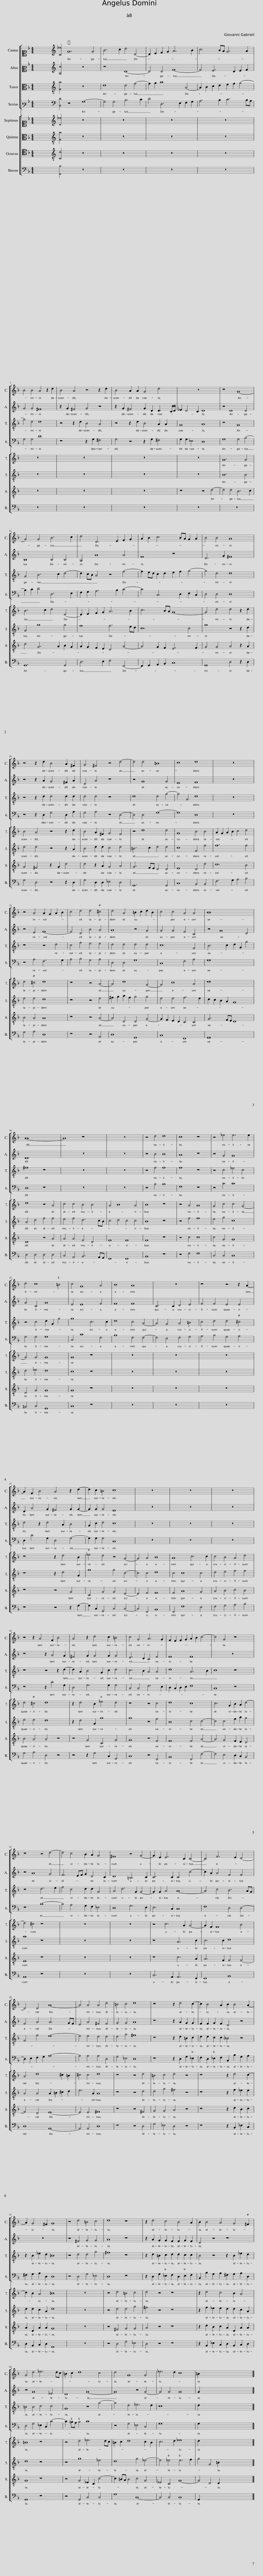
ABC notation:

X:1
%%score [ 1 2 3 4 ] [ 5 6 7 8 ]
L:1/8
M:4/4
I:linebreak $
K:Dmin
V:1 alto1
V:2 alto2
V:3 alto transpose=-12
V:4 bass3
V:5 alto1
V:6 alto transpose=-12
V:7 tenor transpose=-12
V:8 bass
V:1
 x8 | [C_e]2 |[M:4/2] G12 G4 | B6 c2 d4 D4- | D2 E2 F2 G2 A6 B2 | %5
 c6 BA G6 A2 |$ B4 B4 A4 z2 d2 | B4 A4 z4 z2 d2 | B4 A2 A2 G4 d4 | z16 | %10
 z8 G8- |$ G4 G4 B6 c2 | d4 D6 E2 F2 G2 | A2 B2 c6 BA G2 A2 | B4 B4 A8 |$ %15
 z4 z2 d2 B4 A2 ^F2 | G4 ^F4 z4 d4- | d4 d4 =B8 | c8 d8 | z16 |$ %20
 z4 A4 A2 G2 A2 B2 | c4 d4 d4 ^c4 | d4 A4 =B2 c2 d2 B2 | c4 c4 A4 A4 | B16 |$ %25
 A16- | A8 z8 | z16 | z4 d4 d8 | c8 z8 | %30
 z4 _e4 e6 e2 |$ d4 c8 =B4 | c4 G8 A4 | B8 A8 | z16 | %35
 z8 z4 z2 A2- |$ A2 F2 B4 A4 z2 d2- | d2 c2 =B4 c8 | z16 | z16 | %40
 z16 |$ z4 z2 A4 F2 B4 | A4 z2 d4 c2 =B4 | c4 G4 A6 G2 | F2 E2 F2 G2 A2 B2 c4- | %45
 c4 G4 z8 |$ z8 z4 d4- | d4 c4 B2 A2 G4 | ^F8 z4 G4- | G2 E2 E6 C2 C4- | %50
 C4 F6 E2 D4- |$ D4 D4 A8- | A4 A4 A4 d4 | =B4 c4 d8 | z8 z2 d4 c2- | %55
 c2 B4 A2 B2 B4 A2- |$ A2 G4 ^F2 G8 | z4 d4 =B4 c4 | d8 z8 | z2 d4 c4 B4 A2 | %60
 B2 B4 A4 G4 ^F2 |$ G4 d4 _e6 dc | =B2 c2 d8 c4 | d4 G8 G4 | _e6 d2 c8 | %65
 =B2 x30 x8 |] %66
V:2
 x8 | [A,c]2 |[M:4/2] z16 | z8 D8- | D4 D4 F8- | %5
 F4 E6 D2 E2 F2 |$ G4 G4 ^F8 | z2 G2 ^F4 G4 z4 | z2 G2 ^F4 G2 D2 D3 C/D/ | _E2 D4 C2 D8 | %10
 z4 D8 D4 |$ B,8 B,4 B,4 | A,4 A8 A4 | F8 z8 | D6 G2 ^F8 |$ %15
 z4 z2 A2 G4 ^F2 A2 | D4 A4 z8 | z4 G8 G4 | E8 F8 | z16 |$ %20
 z4 E4 F8- | F4 D4 B4 A4 | A8 z4 G4 | G4 G4 F4 C4 | z4 G8 D4 |$ %25
 D16 | z16 | z16 | z4 B4 B8 | A8 z8 | %30
 z4 G4 G8 |$ G4 C4 G8 | E4 E8 F4 | F8 F8 | C6 C2 D4 E4 | %35
 F4 F4 E4 E4 |$ D2 A4 G2 ^F4 G2 G2- | G2 G2 G4 E8 | z16 | z16 | %40
 z16 |$ z8 z2 A4 G2 | ^F4 G2 G4 G2 G4 | E6 D2 C4 F4 | F8 F8 | %45
 z16 |$ z4 A8 G4 | F6 EF G2 D4 C2 | D8 =B,6 C2 | C6 C2 C4 c4- | %50
 c2 A2 A4 F4 F4 |$ F4 A4 A6 GF | E4 A4 ^F4 F4 | G4 G4 A8 | z8 z2 A2 G2 G2 | %55
 F2 F2 G2 F2 D4 z4 |$ z16 | z4 ^F4 G4 G4 | A8 z8 | z2 A2 G2 G2 F2 F2 G2 F2 | %60
 D4 z4 z8 |$ z4 G8 _E4 | D8 G8- | G8 z4 G4- | G4 G4 G8 | %65
 G2 x30 x8 |] %66
V:3
 x8 | [F,A]2 |[M:4/2] z16 | D8 D4 F4- | F2 G2 A8 A,4- | %5
 A,2 B,2 C2 D2 E2 F2 G4- |$ G4 D4 D8 | z4 z2 D2 B,4 A,4 | z4 z2 D2 B,4 A,2 A,2 | G,8 A,8 | %10
 z8 G,8 |$ G,4 B,6 C2 D4- | D2 CB, A,4 z4 F4- | F2 ED C2 D2 E2 F2 G4- | G4 D4 D8 |$ %15
 z4 z2 D2 D4 D2 D2 | D4 D4 z8 | D8 D4 G4- | G4 G,4 D8 | z16 |$ %20
 z8 z4 D4 | C4 F4 E4 E4 | D4 D4 D4 D4 | C12 F,4 | B,6 C2 D2 G,2 G4 |$ %25
 ^F8 z8 | z16 | z16 | z4 F4 F8 | F8 z8 | %30
 z4 C4 _E4 C4 |$ z4 C4 D2 G,2 G4 | G8 C6 C2 | D8 C4 A,4- | A,4 G,4 A,4 =B,4 | %35
 C4 D4 D4 ^C4 |$ D4 z2 D4 A,2 B,4 | G,2 C2 D4 C8 | z16 | z16 | %40
 z16 |$ z8 z4 z2 D2- | D2 A,2 B,4 G,2 C2 D4 | C6 B,2 A,4 A,4 | D8 A,6 B,2 | %45
 C8 z8 |$ z8 D6 E2 | F4 C4 D2 D2 G,4 | A,4 D6 G,2 G,4- | G,2 G,2 A,4 A,8- | %50
 A,4 C4 B,6 A,G, |$ F,4 F4 E8- | E4 E4 D4 D4 | D4 G4 ^F8 | z8 z2 D2 =B,2 C2 | %55
 D2 D2 C2 C2 !courtesy!_B,4 z4 |$ z2 B,2 _E2 D2 =B,8 | z4 D4 D4 G4 | ^F8 z8 | z2 D2 =B,2 C2 D2 D2 C2 C2 | %60
 B,4 z4 z2 B,2 _E2 D2 |$ =B,4 B,4 C4 C4 | G,8 z4 G4- | G4 D4 _E6 D2 | C16 | %65
 D2 x30 x8 |] %66
V:4
 x8 | [B,,D]2 |[M:4/2] z8 G,8- | G,4 G,4 B,6 C2 | D4 D,6 E,2 F,2 G,2 | %5
 A,6 B,2 C6 B,A, |$ G,4 G,4 D8 | z8 z2 G,2 ^F,4 | G,4 z4 z2 G,2 ^F,4 | G,2 G,2 _E,4 D,8 | %10
 G,8 G,4 B,4- |$ B,2 C2 D4 D,6 E,2 | F,2 G,2 A,6 B,2 C4- | C4 C,6 D,2 E,2 C,2 | D,4 D,4 D,8 |$ %15
 z4 z2 D,2 G,4 D,2 A,2 | G,4 A,4 z4 D,4- | D,4 D,4 G,8- | G,8 D,8 | z16 |$ %20
 z4 A,4 F,6 G,2 | A,4 B,4 G,4 A,4 | D,4 D,4 G,8 | C,8 F,4 A,4 | G,16 |$ %25
 D,8 z8 | z16 | z16 | z4 B,4 B,8 | F,8 z8 | %30
 z4 C4 C8 |$ G,4 G,4 G,8 | C,4 C8 F,4 | B,8 F,4 F,4- | F,4 E,4 F,4 G,4 | %35
 A,4 B,4 G,4 A,4 |$ D,2 D4 G,2 D,4 G,4- | G,2 G,2 G,4 C,8 | z16 | z16 | %40
 z16 |$ z8 z2 D4 G,2 | D,4 G,6 G,2 G,4 | C,4 C,4 F,6 E,2 | D,2 C,2 D,2 E,2 F,8 | %45
 C,8 z8 |$ z8 B,8- | B,4 A,4 G,2 F,2 _E,4 | D,8 G,6 E,2 | E,6 C,2 C,8 | %50
 F,8 D,4 D,4- |$ D,2 E,2 F,2 G,2 A,8- | A,4 A,4 A,4 D,4 | G,4 _E,4 D,8 | z8 z2 D,2 G,2 _E,2 | %55
 F,2 D,2 _E,2 F,2 B,,2 B,2 G,2 A,2 |$ ^F,2 G,2 A,2 D,2 D,8 | z4 D,4 G,4 _E,4 | D,8 z8 | z2 D,2 G,2 _E,2 F,2 D,2 E,2 F,2 | %60
 B,,2 B,2 G,2 A,2 ^F,2 G,2 A,2 D,2 |$ D,4 G,4 _E,2 C,2 C4- | C2 =B,A, B,4 C8 | z4 G,4 _E,4 C,4 | G,16 | %65
 G,2 x30 x8 |] %66
V:5
 x8 | [D_e]2 |[M:4/2] z16 | z16 | z16 | %5
 z16 |$ z16 | z16 | z16 | z16 | %10
 G12 G4 |$ B6 c2 d4 D4- | D2 E2 F2 G2 A6 B2 | c6 BA G8- | G4 d4 d4 z2 d2 |$ %15
 B4 A4 z4 z2 d2 | B4 A2 ^F2 G4 F4 | z4 d8 d4 | G8 B4 B4 | A2 G2 A2 B2 c4 d4 |$ %20
 d4 ^c4 d8 | z8 z4 A4- | A4 d8 G4- | G4 c8 A4 | d16 |$ %25
 d8 z4 A4 | c4 c4 B4 B4 | A4 B8 A4 | B8 z8 | z4 A4 A8 | %30
 G4 c4 c4 G4- |$ G4 G4 G8 | G8 z8 | z16 | z16 | %35
 z16 |$ z8 z2 d4 B2 | _e4 d4 z4 G4- | G4 A4 B8 | A8 c6 c2 | %40
 c4 B4 A4 d4 |$ d4 ^c4 d8 | z2 d4 B2 _e4 d4 | z8 z4 c4 | d8 c8 | %45
 c6 G2 B2 A2 d4- |$ d4 ^c4 z8 | z16 | z16 | z4 c6 A2 A4- | %50
 A2 F2 F8 B4 |$ A4 d8 ^c2 =B2 | ^c4 c4 d8 | z8 z4 d4 | =B4 c4 d4 z4 | %55
 z8 z2 d4 c2- |$ c2 B2 A4 =B8 | z16 | z4 d4 =B4 c4 | d4 z4 z8 | %60
 z2 d4 c4 B2 A4 |$ =B8 z8 | z4 d4 _e6 dc | =B2 c2 d8 c2 B2 | c6 d2 _e8 | %65
 d2 x30 x8 |] %66
V:6
 x8 | [F,A]2 |[M:4/2] z16 | z16 | z16 | %5
 z16 |$ z16 | z16 | z16 | z16 | %10
 B,12 B,4 |$ G,4 G8 G4 | F8 F6 ED | C12 C4 | G8 z4 z2 D2 |$ %15
 D4 D4 z4 z2 A,2 | B,4 D2 D2 C4 D4 | =B,6 C2 D4 D4 | C8 F,4 F4 | F12 F4 |$ %20
 E4 E4 D8 | z8 z4 E4 | ^F2 G2 A2 F2 G4 G4 | E4 E4 F6 E2 | D2 C2 B,2 A,2 G,8 |$ %25
 A,4 D4 F4 F4 | E4 F4 D6 CB, | C4 D4 C4 C4 | B,8 z8 | z4 F4 F8 | %30
 E4 G4 C8 |$ D4 _E4 D8 | C8 z8 | z16 | z16 | %35
 z16 |$ z8 z2 D4 G,2 | G8 G4 C4- | C4 C4 D8 | C4 C8 C4 | %40
 D4 E4 F4 F4 |$ E4 E4 D8 | z2 D4 G,2 G8 | G8 z4 F4 | B,8 C4 C4- | %45
 C4 C4 F2 A2 G4 |$ A8 z8 | z16 | z16 | z8 A,6 C2 | %50
 C6 C2 D8 |$ A,4 A,4 A,2 =B,2 ^C2 D2 | E6 A,2 A,8 | z8 z4 D4 | D4 G4 ^F4 z4 | %55
 z8 z2 F2 _E2 E2 |$ D2 D2 C2 A,2 D8 | z16 | z4 D4 D4 G4 | ^F4 z4 z8 | %60
 z2 F2 _E2 E2 D2 D2 C2 A,2 |$ D8 z8 | z4 G8 _E4 | D8 G4 _E4- | E4 _E4 E6 F2 | %65
 G4 G,4 =B,2 x30 |] %66
V:7
 x8 | [C,D]2 |[M:4/2] z16 | z16 | z16 | %5
 z16 |$ z16 | z16 | z16 | z8 z4 D4- | %10
 D4 D4 B,6 C2 |$ D4 G,6 A,2 B,2 G,2 | A,2 G,2 F,2 E,2 D,4 A,4- | A,4 G,2 F,2 E,6 F,2 | G,4 G,4 A,4 z2 A,2 |$ %15
 G,4 ^F,4 z2 G,2 D4 | D4 z2 A,2 G,4 A,4 | G,6 F,E, D,4 D,4 | E,8 D,4 D4 | C12 B,4 |$ %20
 B,4 A,4 A,8 | z8 z4 A,4- | A,4 D,4 D,4 G,4- | G,2 F,2 E,2 D,2 C,4 C,4 | G,6 F,E, D,8 |$ %25
 D,8 z4 A,4 | A,4 A,4 F,4 D,4 | F,8 F,8 | F,8 z8 | z4 C4 C8 | %30
 C4 G,4 G,8 |$ D,4 G,4 G,8 | G,8 z8 | z16 | z16 | %35
 z16 |$ z8 z4 G,4 | C,4 G,4 G,4 E,4- | E,4 F,4 F,8 | F,4 A,8 G,4 | %40
 A,4 B,4 C4 B,4 |$ B,4 A,4 A,4 z4 | z4 G,4 C,4 G,4 | G,8 z4 F,4 | F,8 F,4 A,4- | %45
 A,4 G,4 F,2 E,2 D,4 |$ E,8 z8 | z16 | z16 | z8 C6 A,2 | %50
 A,6 F,2 F,4 F,4- |$ F,4 D,4 E,8- | E,4 E,4 ^F,8 | z8 z4 ^F,4 | G,4 G,4 A,4 z4 | %55
 z8 z2 D2 B,2 C2 |$ A,2 D,2 A,2 A,2 G,8 | z16 | z4 ^F,4 G,4 G,4 | A,4 z4 z8 | %60
 z2 D2 B,2 C2 A,2 D,2 A,2 A,2 |$ G,8 z8 | z4 G,4 _E,2 C,2 C4- | C2 =B,A, B,4 C4 G,4 | _E,4 C,4 G,8- | %65
 G,4 D,4 D,2 x30 |] %66
V:8
 x8 | [F,,B,]2 |[M:4/2] z16 | z16 | z16 | %5
 z16 |$ z16 | z16 | z16 | z16 | %10
 z16 |$ G,,12 G,,4 | D,6 E,2 F,4 F,,4- | F,,2 G,,2 A,,2 B,,2 C,8 | G,,8 D,4 z2 D,2 |$ %15
 G,4 D,4 z4 z2 D,2 | G,4 D,2 D,2 _E,4 D,4 | G,,12 G,,4 | C,8 B,,4 B,,4 | F,6 G,2 A,4 B,4 |$ %20
 G,4 A,4 D,8 | z8 z4 A,,4 | D,8 G,,8 | C,8 F,,8 | G,,16 |$ %25
 D,4 D,4 D,4 D,4 | C,4 A,,4 B,,6 A,,G,, | F,,8 F,,8 | B,,8 z8 | z4 F,4 F,8 | %30
 C,4 C,4 C,8 |$ =B,,4 C,4 G,,8 | C,8 z8 | z16 | z16 | %35
 z16 |$ z8 z4 z2 G,2- | G,2 C,2 G,,4 C,4 C,4- | C,4 F,,4 B,,8 | F,,4 F,8 E,4 | %40
 F,4 G,4 A,4 B,4 |$ G,4 A,4 D,4 z4 | z4 z2 G,4 C,2 G,,4 | C,8 z4 F,,4 | B,,8 F,,4 F,4- | %45
 F,4 E,4 D,2 C,2 B,,4 |$ A,,8 z8 | z16 | z16 | C,6 A,,2 A,,6 F,,2 | %50
 F,,8 B,,8 |$ D,8 A,,8- | A,,4 A,,4 D,8 | z8 z4 D,4 | G,4 _E,4 D,4 z4 | %55
 z8 z2 B,,2 _E,2 C,2 |$ D,2 B,,2 C,2 D,2 G,,8 | z16 | z4 D,4 G,4 _E,4 | D,4 z4 z8 | %60
 z2 B,,2 _E,2 C,2 D,2 B,,2 C,2 D,2 |$ G,,8 z8 | z4 G,,4 C,4 C,4 | G,8 C,8- | C,4 C,4 C,8 | %65
 G,,2 x30 x8 |] %66
